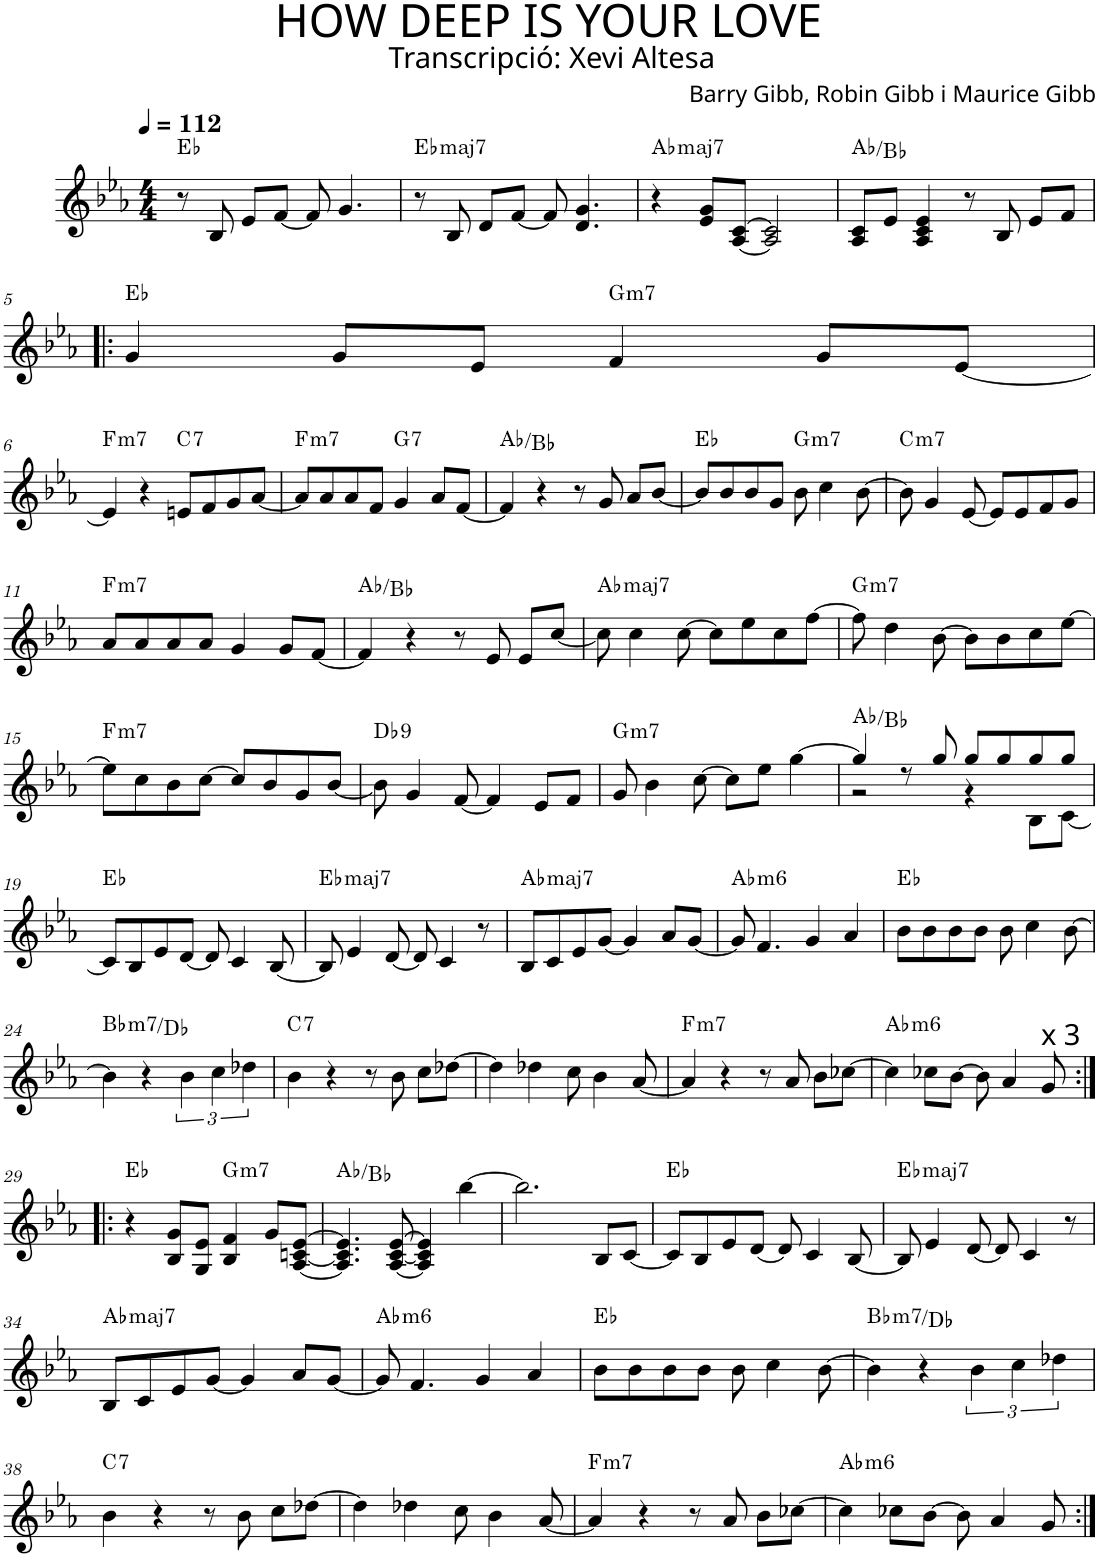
**kern	**harte
*part1	*part1
*staff1	*
*I"P1	*
*clefG2	*
*k[b-e-a-]	*
*E-:	*
*M4/4	*
*MM112	*
=1	=1
8r	Eb:maj
8B-/	.
8e-/L	.
[<8f/J	.
8f/]	.
4.g/	.
=2	=2
!	!LO:H:kt=maj7
8r	Eb:maj7
8B-/	.
8d/L	.
[<8f/J	.
8f/]	.
4.d/ 4.g/	.
=3	=3
!	!LO:H:kt=maj7
4r	Ab:maj7
8e-/ 8g/L	.
[<8A-/ [>8c/J	.
2A-/] 2c/]	.
=4	=4
8A-/ 8c/L	Ab:maj/2
8e-/J	.
4A-/ 4c/ 4e-/	.
8r	.
8B-/	.
8e-/L	.
8f/J	.
!!LO:LB:g=z
=5!|:	=5!|:
4g/	Eb:maj
8g/L	.
8e-/J	.
!	!LO:H:kt=m7
4f/	G:min7
8g/L	.
[<8e-/J	.
!!LO:LB:g=z
=6	=6
!	!LO:H:kt=m7
4e-/]	F:min7
4r	.
!	!LO:H:kt=7
8en/L	C:7
8f/	.
8g/	.
[<8a-/J	.
=7	=7
!	!LO:H:kt=m7
8a-/L]	F:min7
8a-/	.
8a-/	.
8f/J	.
!	!LO:H:kt=7
4g/	G:7
8a-/L	.
[<8f/J	.
=8	=8
4f/]	Ab:maj/2
4r	.
8r	.
8g/	.
8a-/L	.
[<8b-/J	.
=9	=9
8b-/L]	Eb:maj
8b-/	.
8b-/	.
8g/J	.
!	!LO:H:kt=m7
8b-\	G:min7
4cc\	.
[>8b-\	.
=10	=10
!	!LO:H:kt=m7
8b-\]	C:min7
4g/	.
[<8e-/	.
8e-/L]	.
8e-/	.
8f/	.
8g/J	.
!!LO:LB:g=z
=11	=11
!	!LO:H:kt=m7
8a-/L	F:min7
8a-/	.
8a-/	.
8a-/J	.
4g/	.
8g/L	.
[<8f/J	.
=12	=12
4f/]	Ab:maj/2
4r	.
8r	.
8e-/	.
8e-/L	.
[<8cc/J	.
=13	=13
!	!LO:H:kt=maj7
8cc\]	Ab:maj7
4cc\	.
[>8cc\	.
8cc\L]	.
8ee-\	.
8cc\	.
[>8ff\J	.
=14	=14
!	!LO:H:kt=m7
8ff\]	G:min7
4dd\	.
[>8b-\	.
8b-\L]	.
8b-\	.
8cc\	.
[>8ee-\J	.
!!LO:LB:g=z
=15	=15
!	!LO:H:kt=m7
8ee-\L]	F:min7
8cc\	.
8b-\	.
[>8cc\J	.
8cc/L]	.
8b-/	.
8g/	.
[<8b-/J	.
=16	=16
!	!LO:H:kt=9
8b-\]	Db:9
4g/	.
[<8f/	.
4f/]	.
8e-/L	.
8f/J	.
=17	=17
!	!LO:H:kt=m7
8g/	G:min7
4b-\	.
[>8cc\	.
8cc\L]	.
8ee-\J	.
[>4gg\	.
=18	=18
*^	*
4gg/]	2r	Ab:maj/2
8r	.	.
8gg/	.	.
8gg/L	4r	.
8gg/	.	.
8gg/	8B-\L	.
8gg/J	[<8c\J	.
*v	*v	*
!!LO:LB:g=z
=19	=19
8c/L]	Eb:maj
8B-/	.
8e-/	.
[<8d/J	.
8d/]	.
4c/	.
[<8B-/	.
=20	=20
!	!LO:H:kt=maj7
8B-/]	Eb:maj7
4e-/	.
[<8d/	.
8d/]	.
4c/	.
8r	.
=21	=21
!	!LO:H:kt=maj7
8B-/L	Ab:maj7
8c/	.
8e-/	.
[<8g/J	.
4g/]	.
8a-/L	.
[<8g/J	.
=22	=22
!	!LO:H:kt=m6
8g/]	Ab:min6
4.f/	.
4g/	.
4a-/	.
=23	=23
8b-\L	Eb:maj
8b-\	.
8b-\	.
8b-\J	.
8b-\	.
4cc\	.
[>8b-\	.
!!LO:LB:g=z
=24	=24
!	!LO:H:kt=m7
4b-\]	Bb:min7/b3
4r	.
6b-\	.
6cc\	.
6dd-X\	.
=25	=25
!	!LO:H:kt=7
4b-\	C:7
4r	.
8r	.
8b-\	.
8cc\L	.
[>8dd-X\J	.
=26	=26
4dd-\]	.
4dd-X\	.
8cc\	.
4b-\	.
[<8a-/	.
=27	=27
!	!LO:H:kt=m7
4a-/]	F:min7
4r	.
8r	.
8a-/	.
8b-\L	.
[>8cc-X\J	.
=28	=28
!	!LO:H:kt=m6
4cc-\]	Ab:min6
8cc-X\L	.
[>8b-\J	.
8b-\]	.
4a-/	.
!LO:TX:a:t=x 3	!
8g/	.
!!LO:LB:g=z
=29:|!|:	=29:|!|:
4r	Eb:maj
8B-/ 8g/L	.
8G/ 8e-/J	.
!	!LO:H:kt=m7
4B-/ 4f/	G:min7
8g/L	.
[<8A-/ [<8cn/ [>8e-/J	.
=30	=30
4.A-/] 4.c/] 4.e-/]	Ab:maj/2
[<8A-/ [<8c/ [>8e-/	.
4A-/] 4c/] 4e-/]	.
[>4bb-\	.
=31	=31
2.bb-\]	.
8B-/L	.
[<8c/J	.
=32	=32
8c/L]	Eb:maj
8B-/	.
8e-/	.
[<8d/J	.
8d/]	.
4c/	.
[<8B-/	.
=33	=33
!	!LO:H:kt=maj7
8B-/]	Eb:maj7
4e-/	.
[<8d/	.
8d/]	.
4c/	.
8r	.
!!LO:LB:g=z
=34	=34
!	!LO:H:kt=maj7
8B-/L	Ab:maj7
8c/	.
8e-/	.
[<8g/J	.
4g/]	.
8a-/L	.
[<8g/J	.
=35	=35
!	!LO:H:kt=m6
8g/]	Ab:min6
4.f/	.
4g/	.
4a-/	.
=36	=36
8b-\L	Eb:maj
8b-\	.
8b-\	.
8b-\J	.
8b-\	.
4cc\	.
[>8b-\	.
=37	=37
!	!LO:H:kt=m7
4b-\]	Bb:min7/b3
4r	.
6b-\	.
6cc\	.
6dd-X\	.
!!LO:LB:g=z
=38	=38
!	!LO:H:kt=7
4b-\	C:7
4r	.
8r	.
8b-\	.
8cc\L	.
[>8dd-X\J	.
=39	=39
4dd-\]	.
4dd-X\	.
8cc\	.
4b-\	.
[<8a-/	.
=40	=40
!	!LO:H:kt=m7
4a-/]	F:min7
4r	.
8r	.
8a-/	.
8b-\L	.
[>8cc-X\J	.
=41	=41
!	!LO:H:kt=m6
4cc-\]	Ab:min6
8cc-X\L	.
[>8b-\J	.
8b-\]	.
4a-/	.
8g/	.
=:|!	=:|!
*-	*-
